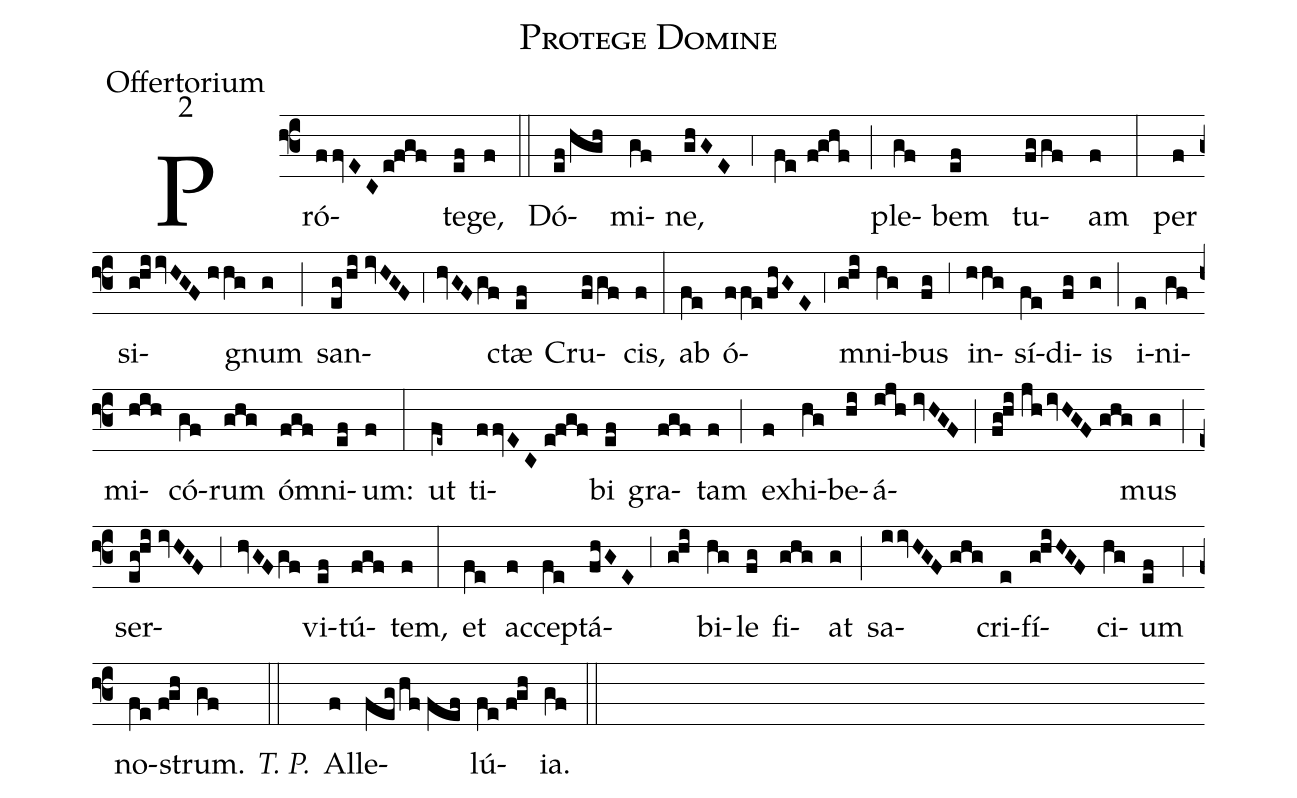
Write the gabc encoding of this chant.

name:Protege Domine;
office-part:Offertorium;
mode:2;
%%
(f3) Pró(ffvEC/e!fgf)te(ef)ge,(f) (::) Dó(ef/hgh)mi(gf)ne,(ghGE) (;4) (fe//f!ghf) (;) ple(gf)bem(ef) tu(fggf)am(f) (:) per(f) si(g!hiivHGF//hhg)gnum(g) (;) san(eg/hi//ivHGF;4hvGF/gf)ctæ(ef) Cru(fggf)cis,(f) (:) ab(fe) ó(ffe/fhGE;4g!hi)mni(hg)bus(fg) (;3) in(hhg)sí(fe)di(fg)is(g) (;) i(e)ni(gf)mi(hih)có(gf)rum(ghg) ó(fgf)mni(ef)um:(f) (:) ut(fe~) ti(ffvEC//e!fgf)bi(ef) gra(fgf)tam(f) (;) ex(f)hi(hg)be(hi)á(ijh//ivHGF;fg!hi//jh/ivHGF//ghg)mus(g) (;) ser(eg!hi//ivHGF;3hvGF/gf)vi(ef)tú(fgf)tem,(f) (:) et(fe) ac(f)ce(fe)ptá(fhGE;3g!hi)bi(hg)le(fg) fi(ghg)at(g) (;) sa(iivHGF//ghg)cri(e)fí(g!hiHGF)ci(hg)um(ef) (;4) no(fe//f!gh)strum.(gf) <i>T. P.</i>(::) Al(f)le(feg/hf//fef)lú(fe//f!gh)ia.(gf) (::)
